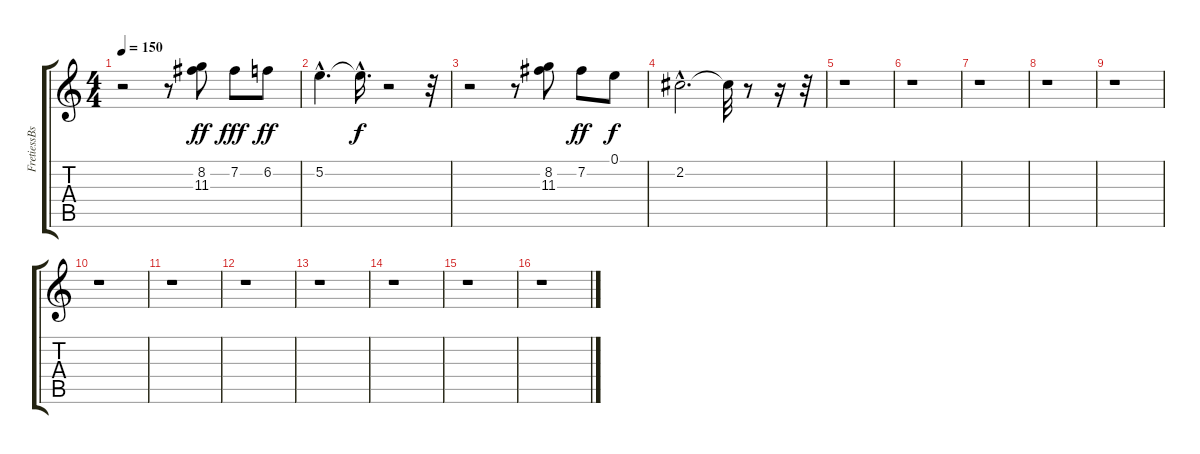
\track ("FretiessBs" "FretiessBs") {instrument fretlessbass}
\staff {score tabs}
\tuning (E4 B3 G3 D3 A2 E2) {hide}
\ts (4 4)
\tempo 150
\clef g2
\ks c
r.2{dy f} r.8 (8.2 11.3).8{dy ff} 7.2.8{dy fff} 6.2.8{dy ff} |
5.2{hac}.4{d} 5.2{hac t}.16{d dy f} r.2 r.32 |
r.2 r.8 (8.2 11.3).8 7.2.8{dy ff} 0.1.8{dy f} |
2.2{hac}.2{d} 2.2{t}.32 r.8 r.16 r.32 |
r.1 |
r.1 |
r.1 |
r.1 |
r.1 |
r.1 |
r.1 |
r.1 |
r.1 |
r.1 |
r.1 |
r.1
